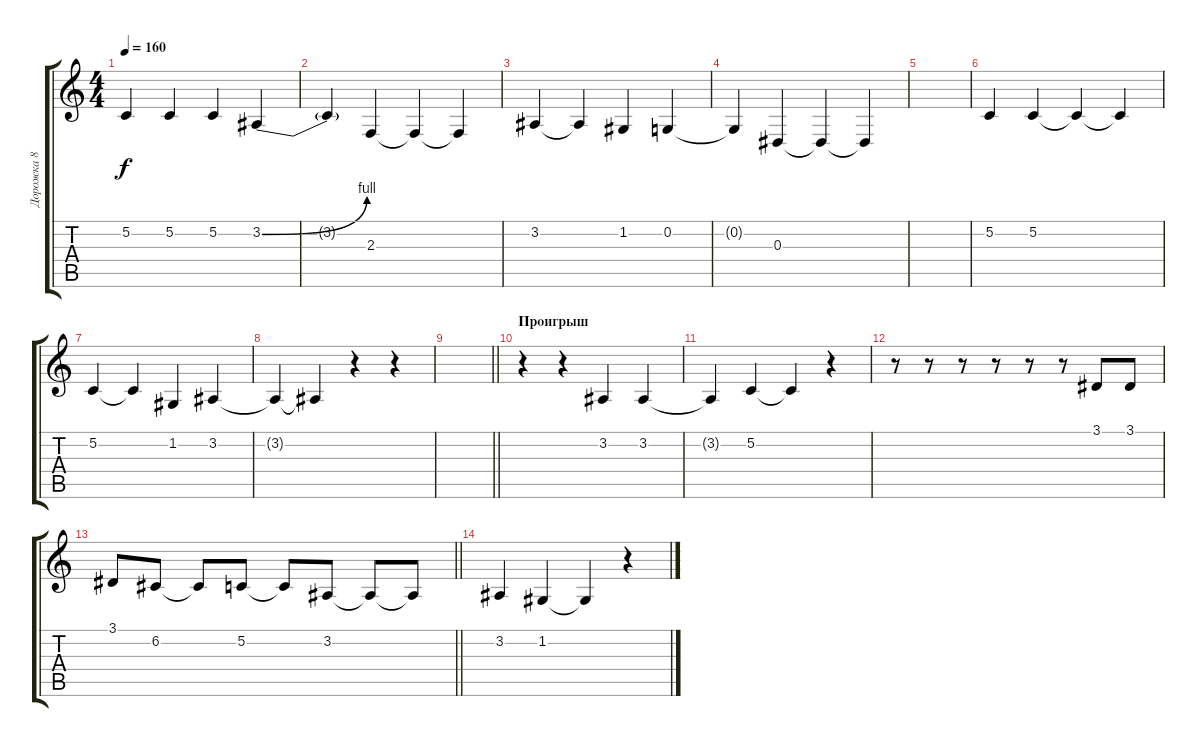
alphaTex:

\track ("Дорожка 8" "Дорожка 8") {instrument baritonesax}
\staff {score tabs}
\tuning (C4 G3 Eb3 Bb2 F2 C2) {hide}
\ts (4 4)
\tempo 160
\clef g2
\ks c
5.2.4{dy f} 5.2.4 5.2.4 3.2{be (bend 0 0 60 4)}.4 |
3.2{t}.4 2.3.4 2.3{t}.4 2.3{t}.4 |
3.2.4 3.2{t}.4 1.2.4 0.2.4 |
0.2{t}.4 0.3.4 0.3{t}.4 0.3{t}.4 |
|
5.2.4 5.2.4 5.2{t}.4 5.2{t}.4 |
5.2.4 5.2{t}.4 1.2.4 3.2.4 |
3.2{t}.4 3.2{t}.4 r.4 r.4 |
\barLineRight lightlight
|
\section ("" "Проигрыш")
r.4 r.4 3.2.4 3.2.4 |
3.2{t}.4 5.2.4 5.2{t}.4 r.4 |
r.8 r.8 r.8 r.8 r.8 r.8 3.1.8 3.1.8 |
\barLineRight lightlight
3.1.8 6.2.8 6.2{t}.8 5.2.8 5.2{t}.8 3.2.8 3.2{t}.8 3.2{t}.8 |
3.2.4 1.2.4 1.2{t}.4 r.4
